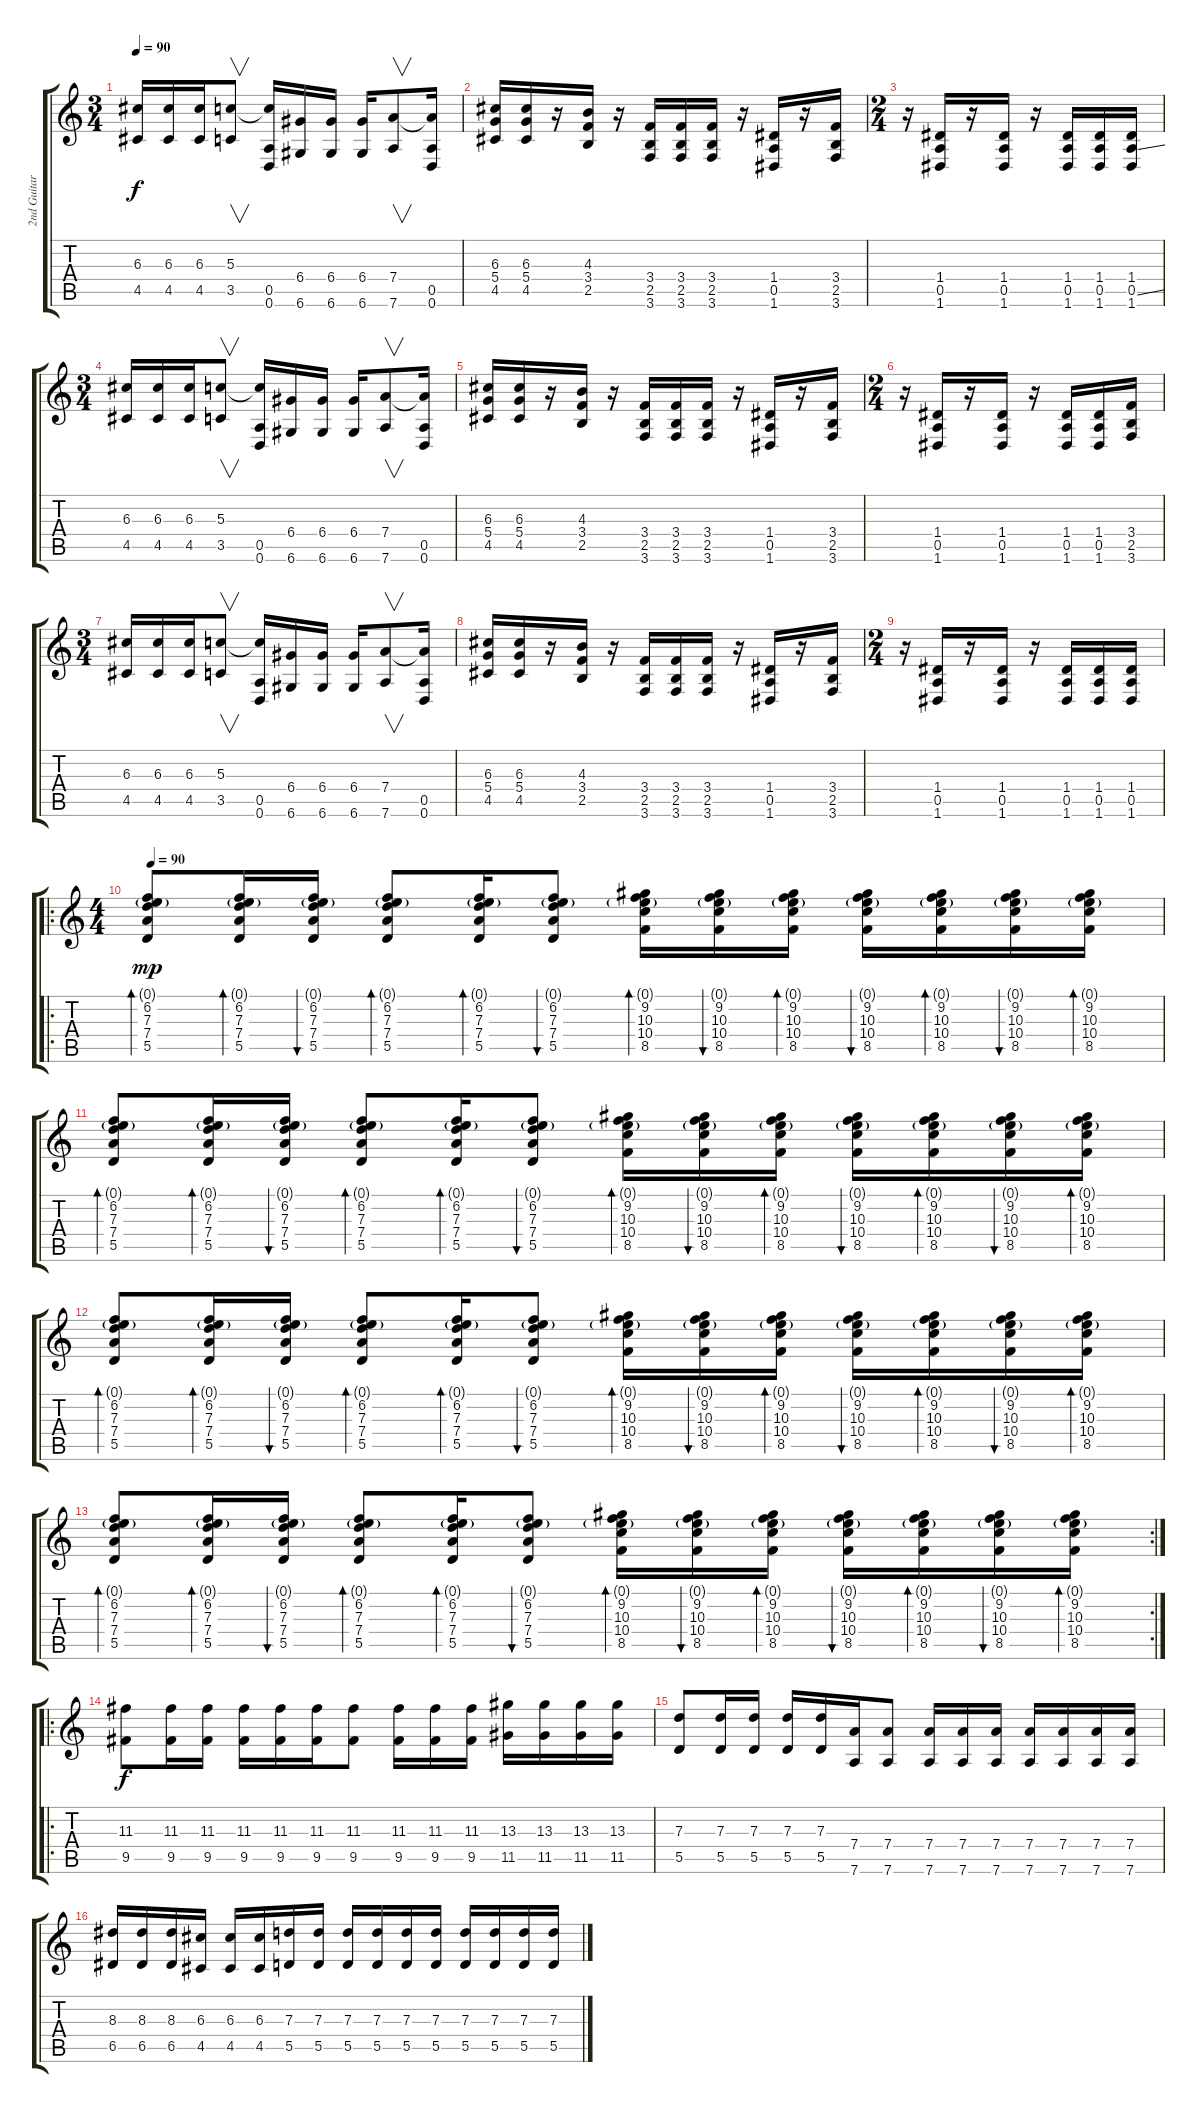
\track ("2nd Guitar" "2nd Guitar") {instrument distortionguitar}
\staff {score tabs}
\tuning (E4 B3 G3 D3 A2 D2) {hide}
\ts (3 4)
\tempo 90
\clef g2
\ks c
(6.3 4.5).16{dy f} (6.3 4.5).16 (6.3 4.5).16 (5.3 3.5).8{v} (5.3{t} 0.5 0.6).16 (6.4 6.6).16 (6.4 6.6).16 (6.4 6.6).16 (7.4 7.6).8{v} (7.4{t} 0.5 0.6).16 |
(6.3 5.4 4.5).16 (6.3 5.4 4.5).16 r.16 (4.3 3.4 2.5).16 r.16 (3.4 2.5 3.6).16 (3.4 2.5 3.6).16 (3.4 2.5 3.6).16 r.16 (1.4 0.5 1.6).16 r.16 (3.4 2.5 3.6).16 |
\ts (2 4)
r.16 (1.4 0.5 1.6).16 r.16 (1.4 0.5 1.6).16 r.16 (1.4 0.5 1.6).16 (1.4 0.5 1.6).16 (1.4 0.5{ss} 1.6).16 |
\ts (3 4)
(6.3 4.5).16 (6.3 4.5).16 (6.3 4.5).16 (5.3 3.5).8{v} (5.3{t} 0.5 0.6).16 (6.4 6.6).16 (6.4 6.6).16 (6.4 6.6).16 (7.4 7.6).8{v} (7.4{t} 0.5 0.6).16 |
(6.3 5.4 4.5).16 (6.3 5.4 4.5).16 r.16 (4.3 3.4 2.5).16 r.16 (3.4 2.5 3.6).16 (3.4 2.5 3.6).16 (3.4 2.5 3.6).16 r.16 (1.4 0.5 1.6).16 r.16 (3.4 2.5 3.6).16 |
\ts (2 4)
r.16 (1.4 0.5 1.6).16 r.16 (1.4 0.5 1.6).16 r.16 (1.4 0.5 1.6).16 (1.4 0.5 1.6).16 (3.4 2.5 3.6).16 |
\ts (3 4)
(6.3 4.5).16 (6.3 4.5).16 (6.3 4.5).16 (5.3 3.5).8{v} (5.3{t} 0.5 0.6).16 (6.4 6.6).16 (6.4 6.6).16 (6.4 6.6).16 (7.4 7.6).8{v} (7.4{t} 0.5 0.6).16 |
(6.3 5.4 4.5).16 (6.3 5.4 4.5).16 r.16 (4.3 3.4 2.5).16 r.16 (3.4 2.5 3.6).16 (3.4 2.5 3.6).16 (3.4 2.5 3.6).16 r.16 (1.4 0.5 1.6).16 r.16 (3.4 2.5 3.6).16 |
\ts (2 4)
r.16 (1.4 0.5 1.6).16 r.16 (1.4 0.5 1.6).16 r.16 (1.4 0.5 1.6).16 (1.4 0.5 1.6).16 (1.4 0.5 1.6).16 |
\ro
\ts (4 4)
\tempo 90
(0.1{g} 6.2 7.3 7.4 5.5).8{bd 60 dy mp volume 14} (0.1{g} 6.2 7.3 7.4 5.5).16{bd 60} (0.1{g} 6.2 7.3 7.4 5.5).16{bu 60} (0.1{g} 6.2 7.3 7.4 5.5).8{bd 60} (0.1{g} 6.2 7.3 7.4 5.5).16{bd 60} (0.1{g} 6.2 7.3 7.4 5.5).8{bu 60} (0.1{g} 9.2 10.3 10.4 8.5).16{bd 60} (0.1{g} 9.2 10.3 10.4 8.5).16{bu 60} (0.1{g} 9.2 10.3 10.4 8.5).16{bd 60} (0.1{g} 9.2 10.3 10.4 8.5).16{bu 60} (0.1{g} 9.2 10.3 10.4 8.5).16{bd 60} (0.1{g} 9.2 10.3 10.4 8.5).16{bu 60} (0.1{g} 9.2 10.3 10.4 8.5).16{bd 60} |
(0.1{g} 6.2 7.3 7.4 5.5).8{bd 60} (0.1{g} 6.2 7.3 7.4 5.5).16{bd 60} (0.1{g} 6.2 7.3 7.4 5.5).16{bu 60} (0.1{g} 6.2 7.3 7.4 5.5).8{bd 60} (0.1{g} 6.2 7.3 7.4 5.5).16{bd 60} (0.1{g} 6.2 7.3 7.4 5.5).8{bu 60} (0.1{g} 9.2 10.3 10.4 8.5).16{bd 60} (0.1{g} 9.2 10.3 10.4 8.5).16{bu 60} (0.1{g} 9.2 10.3 10.4 8.5).16{bd 60} (0.1{g} 9.2 10.3 10.4 8.5).16{bu 60} (0.1{g} 9.2 10.3 10.4 8.5).16{bd 60} (0.1{g} 9.2 10.3 10.4 8.5).16{bu 60} (0.1{g} 9.2 10.3 10.4 8.5).16{bd 60} |
(0.1{g} 6.2 7.3 7.4 5.5).8{bd 60} (0.1{g} 6.2 7.3 7.4 5.5).16{bd 60} (0.1{g} 6.2 7.3 7.4 5.5).16{bu 60} (0.1{g} 6.2 7.3 7.4 5.5).8{bd 60} (0.1{g} 6.2 7.3 7.4 5.5).16{bd 60} (0.1{g} 6.2 7.3 7.4 5.5).8{bu 60} (0.1{g} 9.2 10.3 10.4 8.5).16{bd 60} (0.1{g} 9.2 10.3 10.4 8.5).16{bu 60} (0.1{g} 9.2 10.3 10.4 8.5).16{bd 60} (0.1{g} 9.2 10.3 10.4 8.5).16{bu 60} (0.1{g} 9.2 10.3 10.4 8.5).16{bd 60} (0.1{g} 9.2 10.3 10.4 8.5).16{bu 60} (0.1{g} 9.2 10.3 10.4 8.5).16{bd 60} |
\rc 2
(0.1{g} 6.2 7.3 7.4 5.5).8{bd 60} (0.1{g} 6.2 7.3 7.4 5.5).16{bd 60} (0.1{g} 6.2 7.3 7.4 5.5).16{bu 60} (0.1{g} 6.2 7.3 7.4 5.5).8{bd 60} (0.1{g} 6.2 7.3 7.4 5.5).16{bd 60} (0.1{g} 6.2 7.3 7.4 5.5).8{bu 60} (0.1{g} 9.2 10.3 10.4 8.5).16{bd 60} (0.1{g} 9.2 10.3 10.4 8.5).16{bu 60} (0.1{g} 9.2 10.3 10.4 8.5).16{bd 60} (0.1{g} 9.2 10.3 10.4 8.5).16{bu 60} (0.1{g} 9.2 10.3 10.4 8.5).16{bd 60} (0.1{g} 9.2 10.3 10.4 8.5).16{bu 60} (0.1{g} 9.2 10.3 10.4 8.5).16{bd 60} |
\ro
(11.3 9.5).8{dy f} (11.3 9.5).16 (11.3 9.5).16 (11.3 9.5).16 (11.3 9.5).16 (11.3 9.5).16 (11.3 9.5).8 (11.3 9.5).16 (11.3 9.5).16 (11.3 9.5).16 (13.3 11.5).16 (13.3 11.5).16 (13.3 11.5).16 (13.3 11.5).16 |
(7.3 5.5).8 (7.3 5.5).16 (7.3 5.5).16 (7.3 5.5).16 (7.3 5.5).16 (7.4 7.6).16 (7.4 7.6).8 (7.4 7.6).16 (7.4 7.6).16 (7.4 7.6).16 (7.4 7.6).16 (7.4 7.6).16 (7.4 7.6).16 (7.4 7.6).16 |
(8.3 6.5).16 (8.3 6.5).16 (8.3 6.5).16 (6.3 4.5).16 (6.3 4.5).16 (6.3 4.5).16 (7.3 5.5).16 (7.3 5.5).16 (7.3 5.5).16 (7.3 5.5).16 (7.3 5.5).16 (7.3 5.5).16 (7.3 5.5).16 (7.3 5.5).16 (7.3 5.5).16 (7.3 5.5).16
